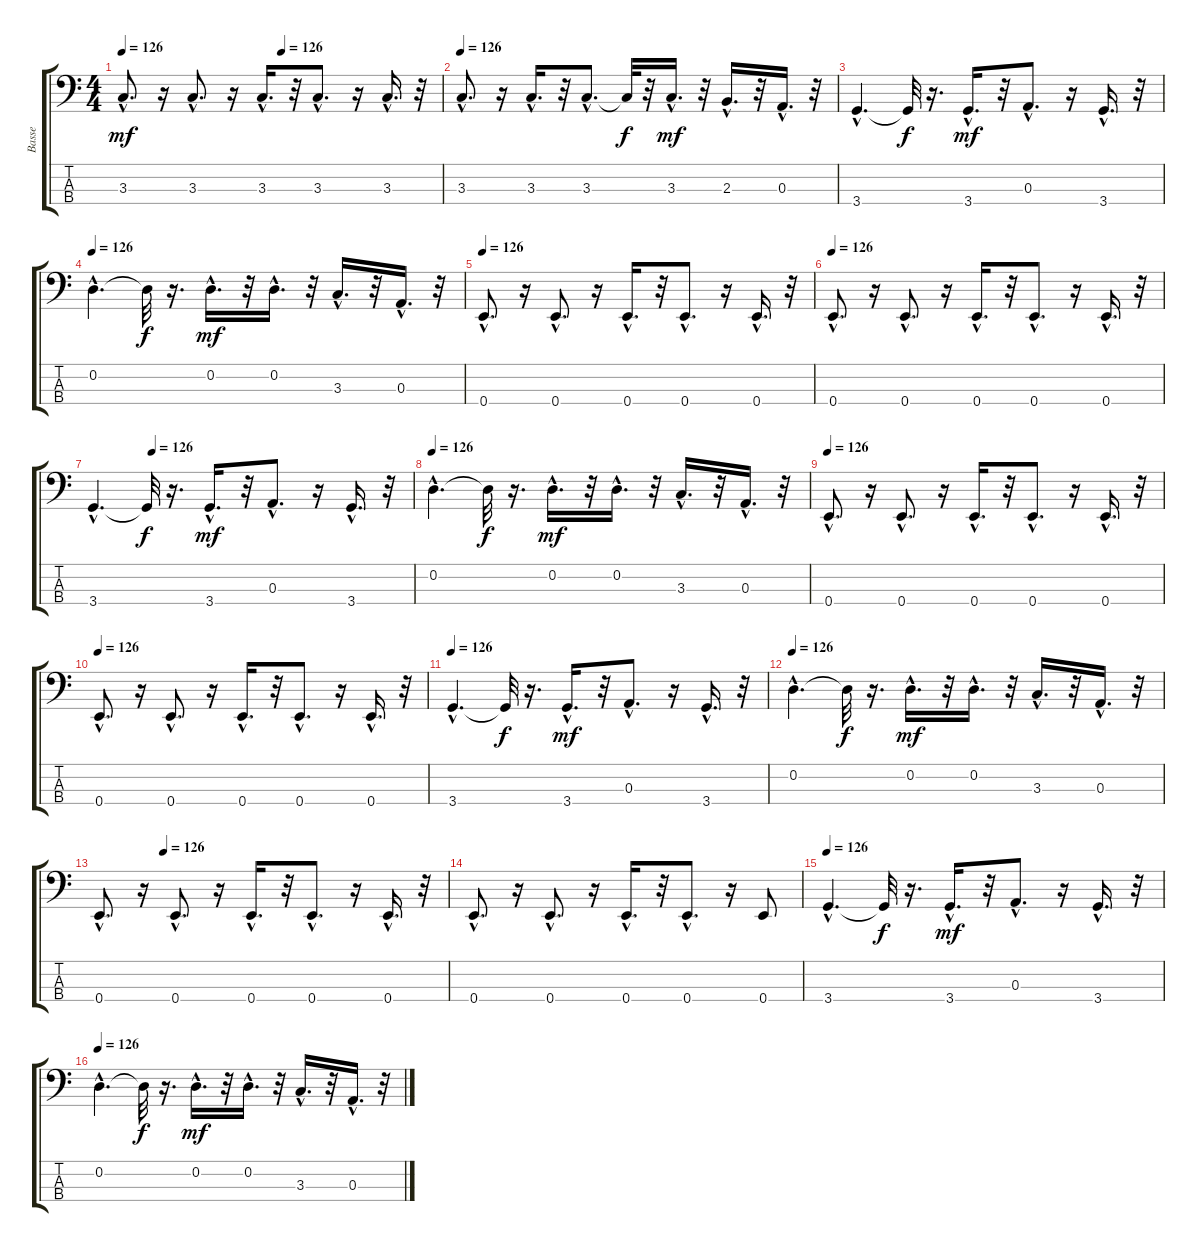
\track ("Basse" "Basse") {instrument acousticbass}
\staff {score tabs}
\tuning (G2 D2 A1 E1) {hide}
\ts (4 4)
\tempo 126
\tempo (126 0.5)
\clef f4
\ks c
3.3{hac}.8{d dy mf} r.16 3.3{hac}.8{d} r.16 3.3{hac}.16{d} r.32 3.3{hac}.8{d} r.16 3.3{hac}.16{d} r.32 |
\tempo 126
3.3{hac}.8{d} r.16 3.3{hac}.16{d} r.32 3.3{hac}.8{d} 3.3{t}.32{dy f} r.32 3.3{hac}.16{d dy mf} r.32 2.3{hac}.16{d} r.32 0.3{hac}.16{d} r.32 |
3.4{hac}.4{d} 3.4{t}.32{dy f} r.16{d} 3.4{hac}.16{d dy mf} r.32 0.3{hac}.8{d} r.16 3.4{hac}.16{d} r.32 |
\tempo 126
0.2{hac}.4{d} 0.2{t}.32{dy f} r.16{d} 0.2{hac}.16{d dy mf} r.32 0.2{hac}.16{d} r.32 3.3{hac}.16{d} r.32 0.3{hac}.16{d} r.32 |
\tempo 126
0.4{hac}.8{d} r.16 0.4{hac}.8{d} r.16 0.4{hac}.16{d} r.32 0.4{hac}.8{d} r.16 0.4{hac}.16{d} r.32 |
\tempo 126
0.4{hac}.8{d} r.16 0.4{hac}.8{d} r.16 0.4{hac}.16{d} r.32 0.4{hac}.8{d} r.16 0.4{hac}.16{d} r.32 |
\tempo (126 0.1875)
3.4{hac}.4{d} 3.4{t}.32{dy f} r.16{d} 3.4{hac}.16{d dy mf} r.32 0.3{hac}.8{d} r.16 3.4{hac}.16{d} r.32 |
\tempo 126
0.2{hac}.4{d} 0.2{t}.32{dy f} r.16{d} 0.2{hac}.16{d dy mf} r.32 0.2{hac}.16{d} r.32 3.3{hac}.16{d} r.32 0.3{hac}.16{d} r.32 |
\tempo 126
0.4{hac}.8{d} r.16 0.4{hac}.8{d} r.16 0.4{hac}.16{d} r.32 0.4{hac}.8{d} r.16 0.4{hac}.16{d} r.32 |
\tempo 126
0.4{hac}.8{d} r.16 0.4{hac}.8{d} r.16 0.4{hac}.16{d} r.32 0.4{hac}.8{d} r.16 0.4{hac}.16{d} r.32 |
\tempo 126
3.4{hac}.4{d} 3.4{t}.32{dy f} r.16{d} 3.4{hac}.16{d dy mf} r.32 0.3{hac}.8{d} r.16 3.4{hac}.16{d} r.32 |
\tempo 126
0.2{hac}.4{d} 0.2{t}.32{dy f} r.16{d} 0.2{hac}.16{d dy mf} r.32 0.2{hac}.16{d} r.32 3.3{hac}.16{d} r.32 0.3{hac}.16{d} r.32 |
\tempo (126 0.1875)
0.4{hac}.8{d} r.16 0.4{hac}.8{d} r.16 0.4{hac}.16{d} r.32 0.4{hac}.8{d} r.16 0.4{hac}.16{d} r.32 |
0.4{hac}.8{d} r.16 0.4{hac}.8{d} r.16 0.4{hac}.16{d} r.32 0.4{hac}.8{d} r.16 0.4.8 |
\tempo 126
3.4{hac}.4{d} 3.4{t}.32{dy f} r.16{d} 3.4{hac}.16{d dy mf} r.32 0.3{hac}.8{d} r.16 3.4{hac}.16{d} r.32 |
\tempo 126
0.2{hac}.4{d} 0.2{t}.32{dy f} r.16{d} 0.2{hac}.16{d dy mf} r.32 0.2{hac}.16{d} r.32 3.3{hac}.16{d} r.32 0.3{hac}.16{d} r.32
